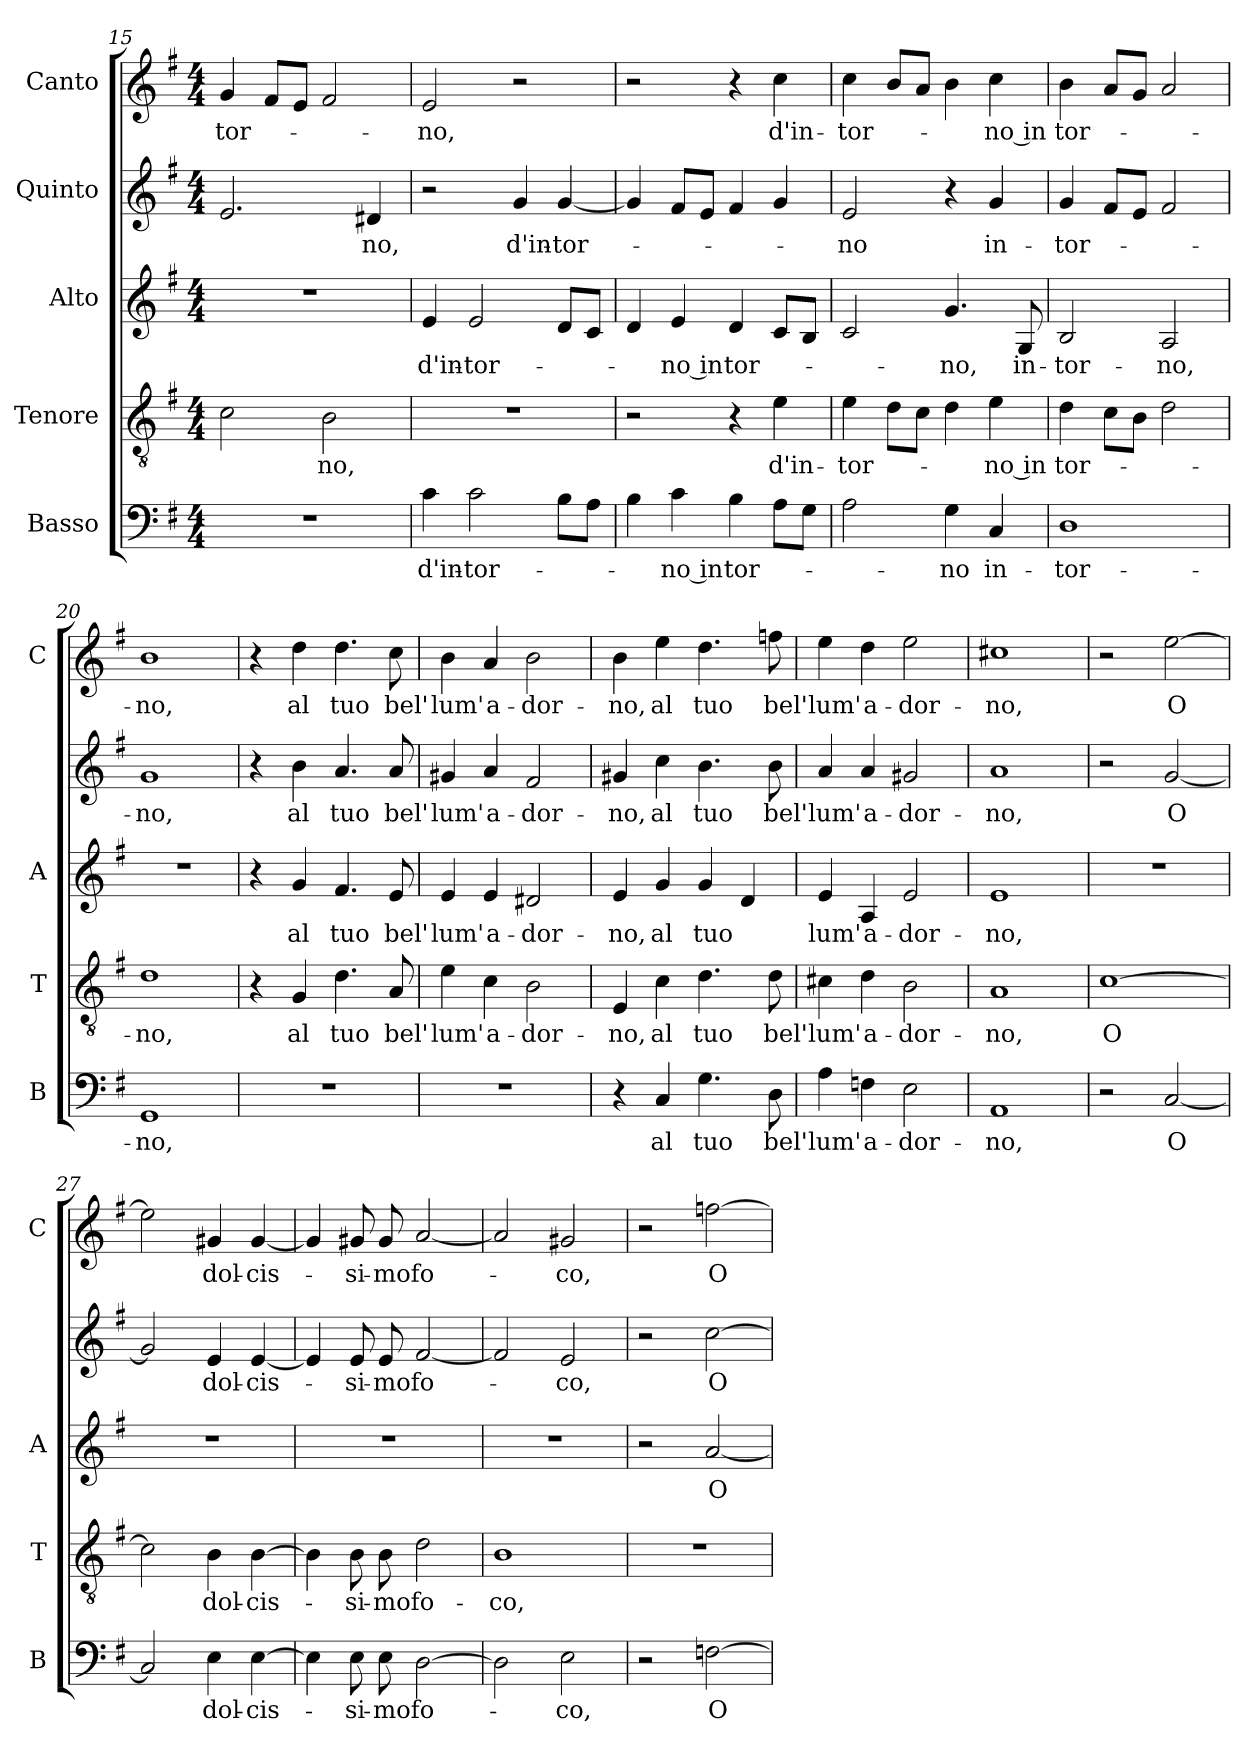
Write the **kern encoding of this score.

**kern	**text	**kern	**text	**kern	**text	**kern	**text	**kern	**text
*part5	*part5	*part4	*part4	*part3	*part3	*part2	*part2	*part1	*part1
*staff5	*staff5	*staff4	*staff4	*staff3	*staff3	*staff2	*staff2	*staff1	*staff1
*I"Basso	*	*I"Tenore	*	*I"Alto	*	*I"Quinto	*	*I"Canto	*
*I'B	*	*I'T	*	*I'A	*	*	*	*I'C	*
*clefF4	*	*clefGv2	*	*clefG2	*	*clefG2	*	*clefG2	*
*k[f#]	*	*k[f#]	*	*k[f#]	*	*k[f#]	*	*k[f#]	*
*G:	*	*G:	*	*G:	*	*G:	*	*G:	*
*M4/4	*	*M4/4	*	*M4/4	*	*M4/4	*	*M4/4	*
=15	=15	=15	=15	=15	=15	=15	=15	=15	=15
!	!	!	!	!	!	!	!	!	!LO:LY:b
1r	.	2c\	.	1r	.	2.e/	.	4g/	tor-
.	.	.	.	.	.	.	.	8f#/L	.
.	.	.	.	.	.	.	.	8e/J	.
!	!	!	!LO:LY:b	!	!	!	!	!	!
.	.	2B\	-no,	.	.	.	.	2f#/	.
!	!	!	!	!	!	!	!LO:LY:b	!	!
.	.	.	.	.	.	4d#X/	-no,	.	.
=16	=16	=16	=16	=16	=16	=16	=16	=16	=16
!	!LO:LY:b	!	!	!	!LO:LY:b	!	!	!	!LO:LY:b
4c\	d'in-	1r	.	4e/	d'in-	2r	.	2e/	-no,
!	!LO:LY:b	!	!	!	!LO:LY:b	!	!	!	!
2c\	-tor-	.	.	2e/	-tor-	.	.	.	.
!	!	!	!	!	!	!	!LO:LY:b	!	!
.	.	.	.	.	.	4g/	d'in-	2r	.
!	!	!	!	!	!	!	!LO:LY:b	!	!
8B\L	.	.	.	8d/L	.	[4g/	-tor-	.	.
8A\J	.	.	.	8c/J	.	.	.	.	.
!!LO:PB:g=z
=17	=17	=17	=17	=17	=17	=17	=17	=17	=17
4B\	.	2r	.	4d/	.	4g/]	.	2r	.
!	!LO:LY:b	!	!	!	!LO:LY:b	!	!	!	!
4c\	-no in	.	.	4e/	-no in	8f#/L	.	.	.
.	.	.	.	.	.	8e/J	.	.	.
!	!LO:LY:b	!	!	!	!LO:LY:b	!	!	!	!
4B\	tor-	4r	.	4d/	tor-	4f#/	.	4r	.
!	!	!	!LO:LY:b	!	!	!	!	!	!LO:LY:b
8A\L	.	4e\	d'in-	8c/L	.	4g/	.	4cc\	d'in-
8G\J	.	.	.	8B/J	.	.	.	.	.
=18	=18	=18	=18	=18	=18	=18	=18	=18	=18
!	!	!	!LO:LY:b	!	!	!	!LO:LY:b	!	!LO:LY:b
2A\	.	4e\	-tor-	2c/	.	2e/	-no	4cc\	-tor-
.	.	8d\L	.	.	.	.	.	8b/L	.
.	.	8c\J	.	.	.	.	.	8a/J	.
!	!LO:LY:b	!	!	!	!LO:LY:b	!	!	!	!
4G\	-no	4d\	.	4.g/	-no,	4r	.	4b\	.
!	!LO:LY:b	!	!LO:LY:b	!	!	!	!LO:LY:b	!	!LO:LY:b
4C/	in-	4e\	-no in	.	.	4g/	in-	4cc\	-no in
!	!	!	!	!	!LO:LY:b	!	!	!	!
.	.	.	.	8G/	in-	.	.	.	.
=19	=19	=19	=19	=19	=19	=19	=19	=19	=19
!	!LO:LY:b	!	!LO:LY:b	!	!LO:LY:b	!	!LO:LY:b	!	!LO:LY:b
1D	-tor-	4d\	tor-	2B/	-tor-	4g/	-tor-	4b\	tor-
.	.	8c\L	.	.	.	8f#/L	.	8a/L	.
.	.	8B\J	.	.	.	8e/J	.	8g/J	.
!	!	!	!	!	!LO:LY:b	!	!	!	!
.	.	2d\	.	2A/	-no,	2f#/	.	2a/	.
=20	=20	=20	=20	=20	=20	=20	=20	=20	=20
!	!LO:LY:b	!	!LO:LY:b	!	!	!	!LO:LY:b	!	!LO:LY:b
1GG	-no,	1d	-no,	1r	.	1g	-no,	1b	-no,
=21	=21	=21	=21	=21	=21	=21	=21	=21	=21
1r	.	4r	.	4r	.	4r	.	4r	.
!	!	!	!LO:LY:b	!	!LO:LY:b	!	!LO:LY:b	!	!LO:LY:b
.	.	4G/	al	4g/	al	4b\	al	4dd\	al
!	!	!	!LO:LY:b	!	!LO:LY:b	!	!LO:LY:b	!	!LO:LY:b
.	.	4.d\	tuo	4.f#/	tuo	4.a/	tuo	4.dd\	tuo
!	!	!	!LO:LY:b	!	!LO:LY:b	!	!LO:LY:b	!	!LO:LY:b
.	.	8A/	bel'	8e/	bel'	8a/	bel'	8cc\	bel'
=22	=22	=22	=22	=22	=22	=22	=22	=22	=22
!	!	!	!LO:LY:b	!	!LO:LY:b	!	!LO:LY:b	!	!LO:LY:b
1r	.	4e\	lum'	4e/	lum'	4g#X/	lum'	4b\	lum'
!	!	!	!LO:LY:b	!	!LO:LY:b	!	!LO:LY:b	!	!LO:LY:b
.	.	4c\	a-	4e/	a-	4a/	a-	4a/	a-
!	!	!	!LO:LY:b	!	!LO:LY:b	!	!LO:LY:b	!	!LO:LY:b
.	.	2B\	-dor-	2d#X/	-dor-	2f#/	-dor-	2b\	-dor-
=23	=23	=23	=23	=23	=23	=23	=23	=23	=23
!	!	!	!LO:LY:b	!	!LO:LY:b	!	!LO:LY:b	!	!LO:LY:b
4r	.	4E/	-no,	4e/	-no,	4g#X/	-no,	4b\	-no,
!	!LO:LY:b	!	!LO:LY:b	!	!LO:LY:b	!	!LO:LY:b	!	!LO:LY:b
4C/	al	4c\	al	4g/	al	4cc\	al	4ee\	al
!	!LO:LY:b	!	!LO:LY:b	!	!LO:LY:b	!	!LO:LY:b	!	!LO:LY:b
4.G\	tuo	4.d\	tuo	4g/	tuo	4.b\	tuo	4.dd\	tuo
.	.	.	.	4d/	.	.	.	.	.
!	!LO:LY:b	!	!LO:LY:b	!	!	!	!LO:LY:b	!	!LO:LY:b
8D\	bel'	8d\	bel'	.	.	8b\	bel'	8ffn\	bel'
!!LO:LB:g=z
=24	=24	=24	=24	=24	=24	=24	=24	=24	=24
!	!LO:LY:b	!	!LO:LY:b	!	!LO:LY:b	!	!LO:LY:b	!	!LO:LY:b
4A\	lum'	4c#X\	lum'	4e/	lum'	4a/	lum'	4ee\	lum'
!	!LO:LY:b	!	!LO:LY:b	!	!LO:LY:b	!	!LO:LY:b	!	!LO:LY:b
4Fn\	a-	4d\	a-	4A/	a-	4a/	a-	4dd\	a-
!	!LO:LY:b	!	!LO:LY:b	!	!LO:LY:b	!	!LO:LY:b	!	!LO:LY:b
2E\	-dor-	2B\	-dor-	2e/	-dor-	2g#X/	-dor-	2ee\	-dor-
=25	=25	=25	=25	=25	=25	=25	=25	=25	=25
!	!LO:LY:b	!	!LO:LY:b	!	!LO:LY:b	!	!LO:LY:b	!	!LO:LY:b
1AA	-no,	1A	-no,	1e	-no,	1a	-no,	1cc#X	-no,
=26	=26	=26	=26	=26	=26	=26	=26	=26	=26
!	!	!	!LO:LY:b	!	!	!	!	!	!
2r	.	[1c	O	1r	.	2r	.	2r	.
!	!LO:LY:b	!	!	!	!	!	!LO:LY:b	!	!LO:LY:b
[2C/	O	.	.	.	.	[2g/	O	[2ee\	O
=27	=27	=27	=27	=27	=27	=27	=27	=27	=27
2C/]	.	2c\]	.	1r	.	2g/]	.	2ee\]	.
!	!LO:LY:b	!	!LO:LY:b	!	!	!	!LO:LY:b	!	!LO:LY:b
4E\	dol-	4B\	dol-	.	.	4e/	dol-	4g#X/	dol-
!	!LO:LY:b	!	!LO:LY:b	!	!	!	!LO:LY:b	!	!LO:LY:b
[4E\	-cis-	[4B\	-cis-	.	.	[4e/	-cis-	[4g#/	-cis-
=28	=28	=28	=28	=28	=28	=28	=28	=28	=28
4E\]	.	4B\]	.	1r	.	4e/]	.	4g#/]	.
!	!LO:LY:b	!	!LO:LY:b	!	!	!	!LO:LY:b	!	!LO:LY:b
8E\	-si-	8B\	-si-	.	.	8e/	-si-	8g#X/	-si-
!	!LO:LY:b	!	!LO:LY:b	!	!	!	!LO:LY:b	!	!LO:LY:b
8E\	-mo	8B\	-mo	.	.	8e/	-mo	8g#/	-mo
!	!LO:LY:b	!	!LO:LY:b	!	!	!	!LO:LY:b	!	!LO:LY:b
[2D\	fo-	2d\	fo-	.	.	[2f#/	fo-	[2a/	fo-
=29	=29	=29	=29	=29	=29	=29	=29	=29	=29
!	!	!	!LO:LY:b	!	!	!	!	!	!
2D\]	.	1B	-co,	1r	.	2f#/]	.	2a/]	.
!	!LO:LY:b	!	!	!	!	!	!LO:LY:b	!	!LO:LY:b
2E\	-co,	.	.	.	.	2e/	-co,	2g#X/	-co,
=30	=30	=30	=30	=30	=30	=30	=30	=30	=30
2r	.	1r	.	2r	.	2r	.	2r	.
!	!LO:LY:b	!	!	!	!LO:LY:b	!	!LO:LY:b	!	!LO:LY:b
[2Fn\	O	.	.	[2a/	O	[2cc\	O	[2ffn\	O
=	=	=	=	=	=	=	=	=	=
*-	*-	*-	*-	*-	*-	*-	*-	*-	*-
